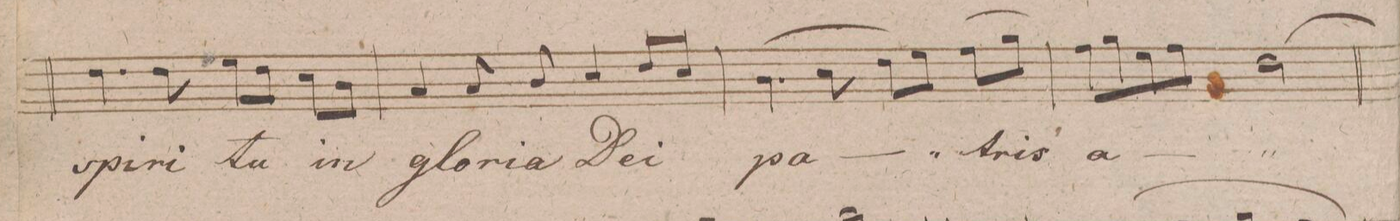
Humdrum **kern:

**kern	**text	**dynam
*I"Soprano.	*	*
*clefC1	*	*
*k[f#c#g#d#]	*	*
*met(c)	*	*
*M4/4	*	*
4.b\	spi-	.
8b\	-ri-	.
8cc#\L	-tu	.
8b\J	.	.
8a\L	in	.
8g#\J	.	.
=219	=219	=219
4f#/	glo-	.
8f#/	-ri-	.
8g#/	-a	.
4a/	De-	.
8b/L	-i	.
8a/J	.	.
=220	=220	=220
(>4.g#\	pa-	.
8a\	.	.
8b\L	.	.
8cc#\J)	.	.
(>8dd#\L	-tris	.
8ee\J)	.	.
=221	=221	=221
8dd#\L	a-	.
8ee\	.	.
8cc#\	.	.
8dd#\J	.	.
(2.b\	.	.
=222	=222	=222
*-	*-	*-
